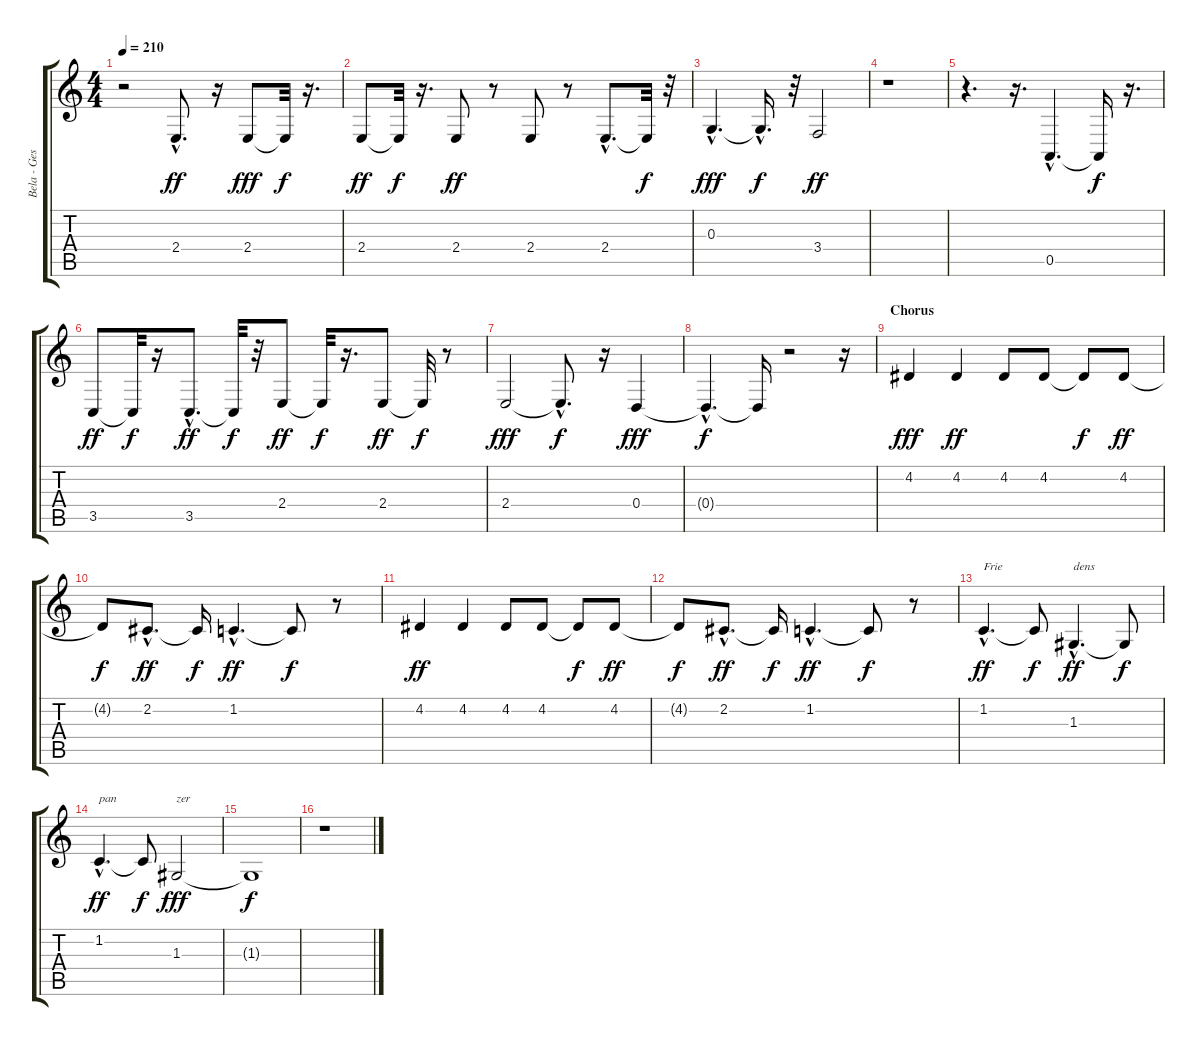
\track ("Bela - Gesang" "Bela - Ges") {instrument bassoon}
\staff {score tabs}
\tuning (E4 B3 G3 D3 A2 E2) {hide}
\ts (4 4)
\tempo 210
\clef g2
\ks c
r.2{dy ff} 2.4{hac}.8{d} r.16 2.4.8{dy fff} 2.4{t}.32{dy f} r.16{d} |
2.4.8{dy ff} 2.4{t}.32{dy f} r.16{d} 2.4.8{dy ff} r.8 2.4.8 r.8 2.4{hac}.8{d} 2.4{t}.32{dy f} r.32 |
0.3{hac}.4{d dy fff} 0.3{hac t}.16{d dy f} r.32 3.4.2{dy ff} |
r.1 |
r.4{d} r.16{d} 0.5{hac}.4{d} 0.5{t}.16{dy f} r.16{d} |
3.5.8{dy ff} 3.5{t}.32{dy f} r.16 3.5{hac}.8{d dy ff} 3.5{t}.32{dy f} r.32 2.4.8{dy ff} 2.4{t}.32{dy f} r.16{d} 2.4.8{dy ff} 2.4{t}.32{dy f} r.8 |
2.4.2{dy fff} 2.4{hac t}.8{d dy f} r.16 0.4.4{dy fff} |
0.4{hac t}.4{d dy f} 0.4{t}.16 r.2 r.16 |
\section ("" "Chorus")
4.2.4{dy fff} 4.2.4{dy ff} 4.2.8 4.2.8 4.2{t}.8{dy f} 4.2.8{dy ff} |
4.2{t}.8{dy f} 2.2{hac}.8{d dy ff} 2.2{t}.16{dy f} 1.2{hac}.4{d dy ff} 1.2{t}.8{dy f} r.8 |
4.2.4{dy ff} 4.2.4 4.2.8 4.2.8 4.2{t}.8{dy f} 4.2.8{dy ff} |
4.2{t}.8{dy f} 2.2{hac}.8{d dy ff} 2.2{t}.16{dy f} 1.2{hac}.4{d dy ff} 1.2{t}.8{dy f} r.8 |
1.2{hac}.4{d txt "Frie" dy ff} 1.2{t}.8{dy f} 1.3{hac}.4{d txt "dens" dy ff} 1.3{t}.8{dy f} |
1.2{hac}.4{d txt "pan" dy ff} 1.2{t}.8{dy f} 1.3.2{txt "zer" dy fff} |
1.3{t}.1{dy f} |
r.1
